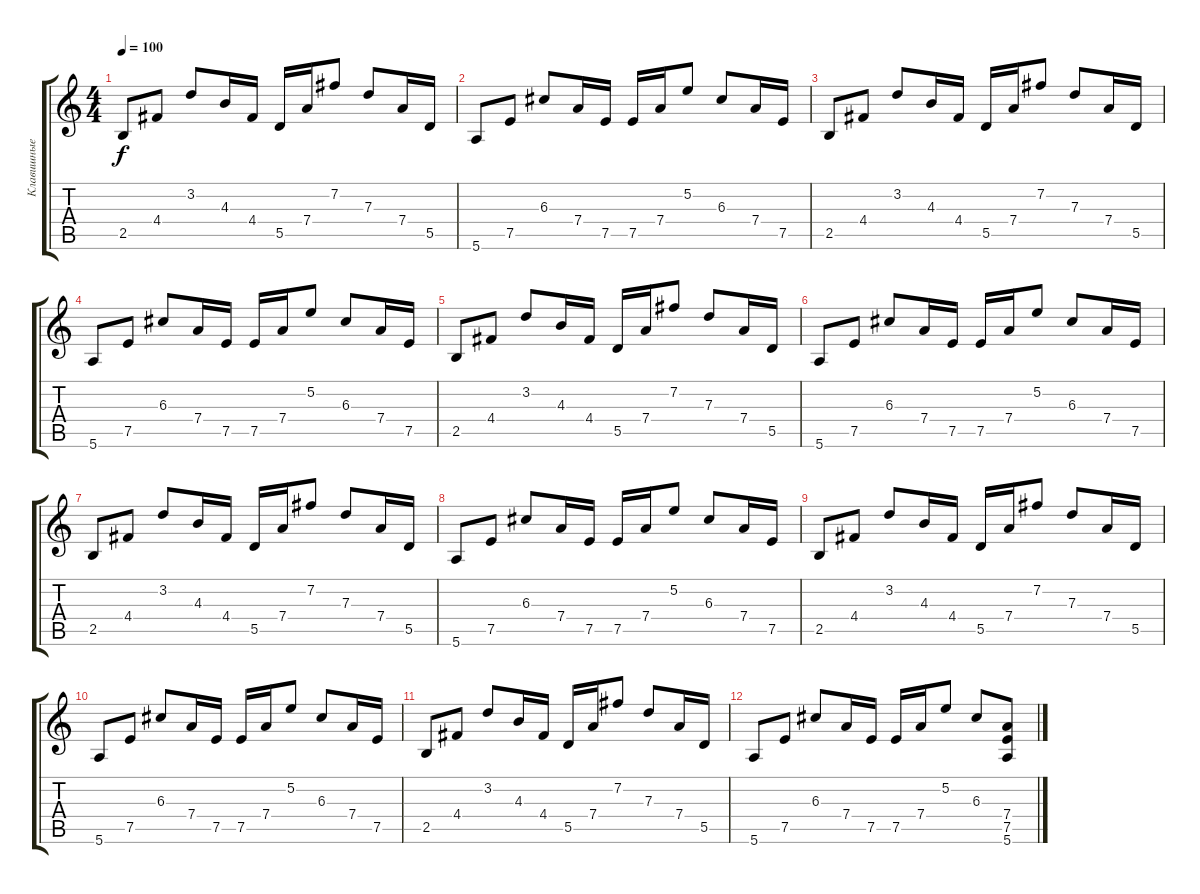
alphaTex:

\track ("Клавишные" "Клавишные") {instrument acousticguitarnylon}
\staff {score tabs}
\tuning (E4 B3 G3 D3 A2 E2) {hide}
\ts (4 4)
\tempo 100
\clef g2
\ks c
2.5.8{dy f instrument acousticguitarnylon} 4.4.8 3.2.8 4.3.16 4.4.16 5.5.16 7.4.16 7.2.8 7.3.8 7.4.16 5.5.16 |
5.6.8 7.5.8 6.3.8 7.4.16 7.5.16 7.5.16 7.4.16 5.2.8 6.3.8 7.4.16 7.5.16 |
2.5.8{instrument acousticguitarnylon} 4.4.8 3.2.8 4.3.16 4.4.16 5.5.16 7.4.16 7.2.8 7.3.8 7.4.16 5.5.16 |
5.6.8 7.5.8 6.3.8 7.4.16 7.5.16 7.5.16 7.4.16 5.2.8 6.3.8 7.4.16 7.5.16 |
2.5.8{instrument acousticguitarnylon} 4.4.8 3.2.8 4.3.16 4.4.16 5.5.16 7.4.16 7.2.8 7.3.8 7.4.16 5.5.16 |
5.6.8 7.5.8 6.3.8 7.4.16 7.5.16 7.5.16 7.4.16 5.2.8 6.3.8 7.4.16 7.5.16 |
2.5.8{instrument acousticguitarnylon} 4.4.8 3.2.8 4.3.16 4.4.16 5.5.16 7.4.16 7.2.8 7.3.8 7.4.16 5.5.16 |
5.6.8 7.5.8 6.3.8 7.4.16 7.5.16 7.5.16 7.4.16 5.2.8 6.3.8 7.4.16 7.5.16 |
2.5.8{instrument acousticguitarnylon} 4.4.8 3.2.8 4.3.16 4.4.16 5.5.16 7.4.16 7.2.8 7.3.8 7.4.16 5.5.16 |
5.6.8 7.5.8 6.3.8 7.4.16 7.5.16 7.5.16 7.4.16 5.2.8 6.3.8 7.4.16 7.5.16 |
2.5.8{instrument acousticguitarnylon} 4.4.8 3.2.8 4.3.16 4.4.16 5.5.16 7.4.16 7.2.8 7.3.8 7.4.16 5.5.16 |
5.6.8 7.5.8 6.3.8 7.4.16 7.5.16 7.5.16 7.4.16 5.2.8 6.3.8 (7.4 7.5 5.6).8{instrument overdrivenguitar}
